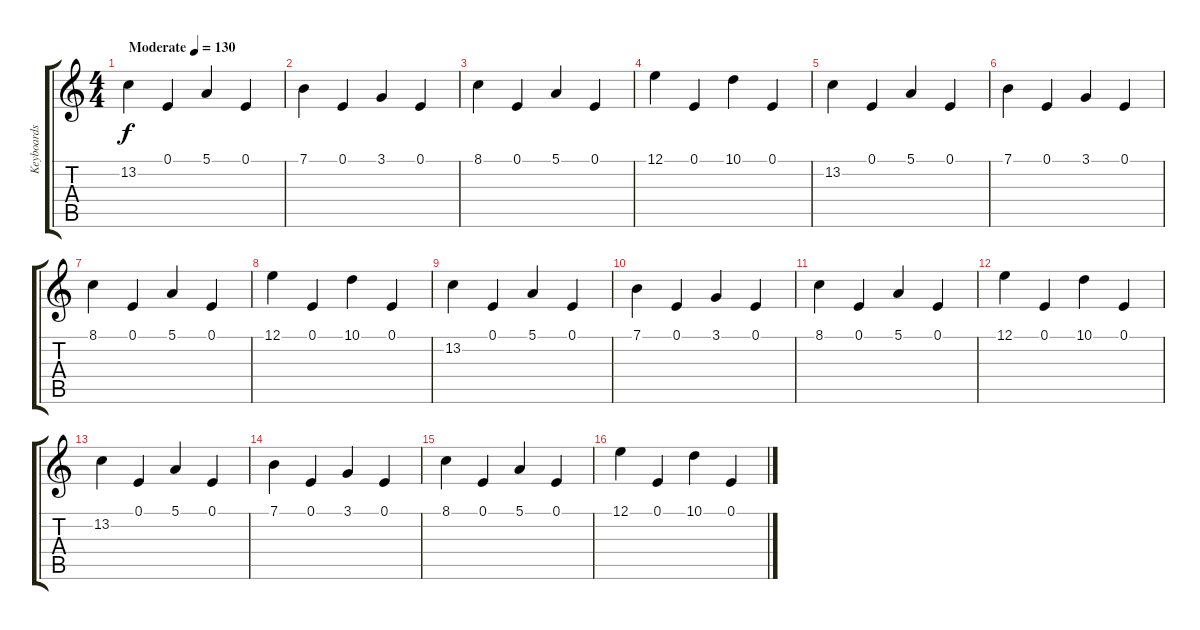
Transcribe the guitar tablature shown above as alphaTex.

\track ("Keyboards" "Keyboards") {instrument dulcimer}
\staff {score tabs}
\tuning (E4 B3 G3 D3 A2 E2) {hide}
\ts (4 4)
\tempo (130 "Moderate")
\clef g2
\ks c
13.2.4{dy f instrument dulcimer} 0.1.4 5.1.4 0.1.4 |
7.1.4 0.1.4 3.1.4 0.1.4 |
8.1.4 0.1.4 5.1.4 0.1.4 |
12.1.4 0.1.4 10.1.4 0.1.4 |
13.2.4 0.1.4 5.1.4 0.1.4 |
7.1.4 0.1.4 3.1.4 0.1.4 |
8.1.4 0.1.4 5.1.4 0.1.4 |
12.1.4 0.1.4 10.1.4 0.1.4 |
13.2.4 0.1.4 5.1.4 0.1.4 |
7.1.4 0.1.4 3.1.4 0.1.4 |
8.1.4 0.1.4 5.1.4 0.1.4 |
12.1.4 0.1.4 10.1.4 0.1.4 |
13.2.4 0.1.4 5.1.4 0.1.4 |
7.1.4 0.1.4 3.1.4 0.1.4 |
8.1.4 0.1.4 5.1.4 0.1.4 |
12.1.4 0.1.4 10.1.4 0.1.4
